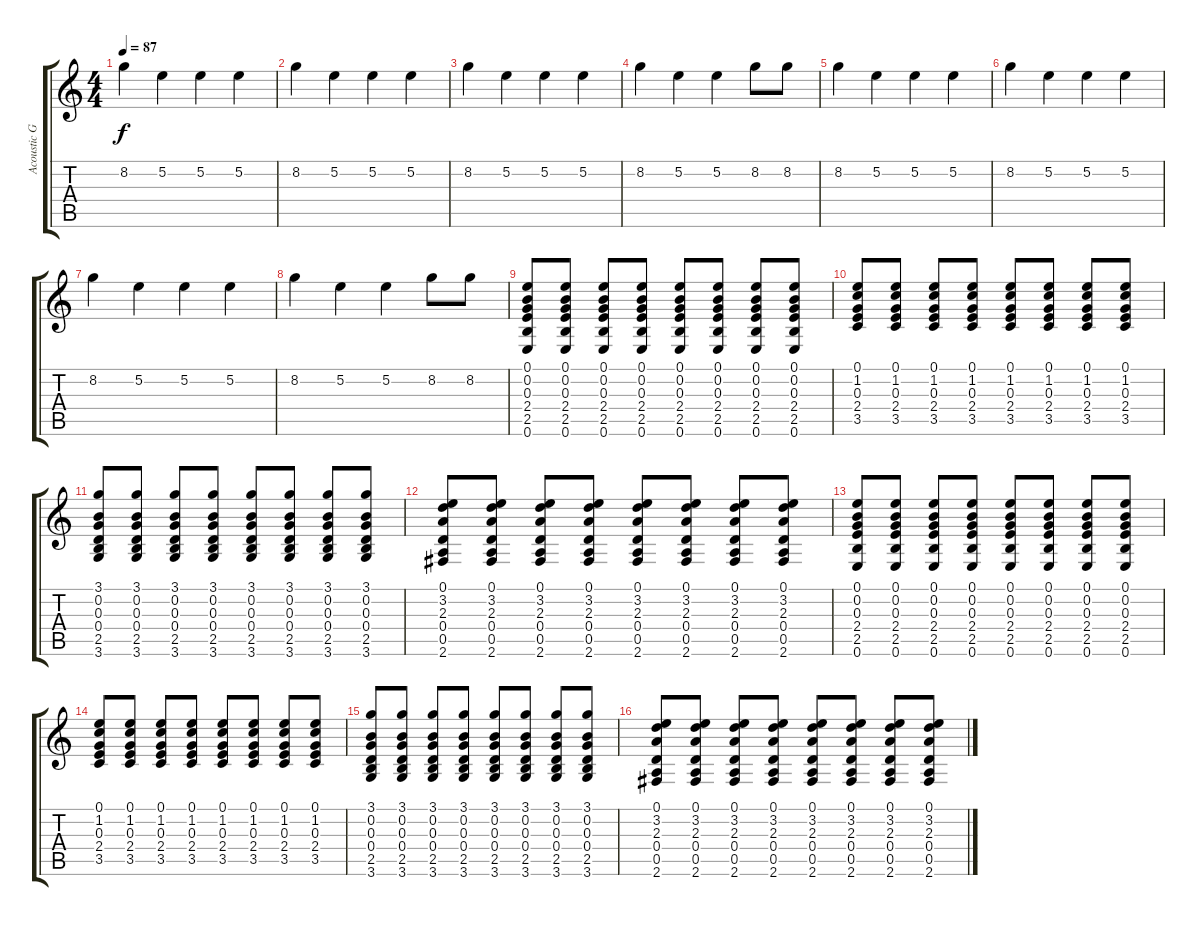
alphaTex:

\track ("Acoustic Guitar" "Acoustic G") {instrument acousticguitarsteel}
\staff {score tabs}
\tuning (E4 B3 G3 D3 A2 E2) {hide}
\ts (4 4)
\tempo 87
\clef g2
\ks c
8.2.4{dy f} 5.2.4 5.2.4 5.2.4 |
8.2.4 5.2.4 5.2.4 5.2.4 |
8.2.4 5.2.4 5.2.4 5.2.4 |
8.2.4 5.2.4 5.2.4 8.2.8 8.2.8 |
8.2.4 5.2.4 5.2.4 5.2.4 |
8.2.4 5.2.4 5.2.4 5.2.4 |
8.2.4 5.2.4 5.2.4 5.2.4 |
8.2.4 5.2.4 5.2.4 8.2.8 8.2.8 |
(0.1 0.2 0.3 2.4 2.5 0.6).8 (0.1 0.2 0.3 2.4 2.5 0.6).8 (0.1 0.2 0.3 2.4 2.5 0.6).8 (0.1 0.2 0.3 2.4 2.5 0.6).8 (0.1 0.2 0.3 2.4 2.5 0.6).8 (0.1 0.2 0.3 2.4 2.5 0.6).8 (0.1 0.2 0.3 2.4 2.5 0.6).8 (0.1 0.2 0.3 2.4 2.5 0.6).8 |
(0.1 1.2 0.3 2.4 3.5).8 (0.1 1.2 0.3 2.4 3.5).8 (0.1 1.2 0.3 2.4 3.5).8 (0.1 1.2 0.3 2.4 3.5).8 (0.1 1.2 0.3 2.4 3.5).8 (0.1 1.2 0.3 2.4 3.5).8 (0.1 1.2 0.3 2.4 3.5).8 (0.1 1.2 0.3 2.4 3.5).8 |
(3.1 0.2 0.3 0.4 2.5 3.6).8 (3.1 0.2 0.3 0.4 2.5 3.6).8 (3.1 0.2 0.3 0.4 2.5 3.6).8 (3.1 0.2 0.3 0.4 2.5 3.6).8 (3.1 0.2 0.3 0.4 2.5 3.6).8 (3.1 0.2 0.3 0.4 2.5 3.6).8 (3.1 0.2 0.3 0.4 2.5 3.6).8 (3.1 0.2 0.3 0.4 2.5 3.6).8 |
(0.1 3.2 2.3 0.4 0.5 2.6).8 (0.1 3.2 2.3 0.4 0.5 2.6).8 (0.1 3.2 2.3 0.4 0.5 2.6).8 (0.1 3.2 2.3 0.4 0.5 2.6).8 (0.1 3.2 2.3 0.4 0.5 2.6).8 (0.1 3.2 2.3 0.4 0.5 2.6).8 (0.1 3.2 2.3 0.4 0.5 2.6).8 (0.1 3.2 2.3 0.4 0.5 2.6).8 |
(0.1 0.2 0.3 2.4 2.5 0.6).8 (0.1 0.2 0.3 2.4 2.5 0.6).8 (0.1 0.2 0.3 2.4 2.5 0.6).8 (0.1 0.2 0.3 2.4 2.5 0.6).8 (0.1 0.2 0.3 2.4 2.5 0.6).8 (0.1 0.2 0.3 2.4 2.5 0.6).8 (0.1 0.2 0.3 2.4 2.5 0.6).8 (0.1 0.2 0.3 2.4 2.5 0.6).8 |
(0.1 1.2 0.3 2.4 3.5).8 (0.1 1.2 0.3 2.4 3.5).8 (0.1 1.2 0.3 2.4 3.5).8 (0.1 1.2 0.3 2.4 3.5).8 (0.1 1.2 0.3 2.4 3.5).8 (0.1 1.2 0.3 2.4 3.5).8 (0.1 1.2 0.3 2.4 3.5).8 (0.1 1.2 0.3 2.4 3.5).8 |
(3.1 0.2 0.3 0.4 2.5 3.6).8 (3.1 0.2 0.3 0.4 2.5 3.6).8 (3.1 0.2 0.3 0.4 2.5 3.6).8 (3.1 0.2 0.3 0.4 2.5 3.6).8 (3.1 0.2 0.3 0.4 2.5 3.6).8 (3.1 0.2 0.3 0.4 2.5 3.6).8 (3.1 0.2 0.3 0.4 2.5 3.6).8 (3.1 0.2 0.3 0.4 2.5 3.6).8 |
(0.1 3.2 2.3 0.4 0.5 2.6).8 (0.1 3.2 2.3 0.4 0.5 2.6).8 (0.1 3.2 2.3 0.4 0.5 2.6).8 (0.1 3.2 2.3 0.4 0.5 2.6).8 (0.1 3.2 2.3 0.4 0.5 2.6).8 (0.1 3.2 2.3 0.4 0.5 2.6).8 (0.1 3.2 2.3 0.4 0.5 2.6).8 (0.1 3.2 2.3 0.4 0.5 2.6).8
